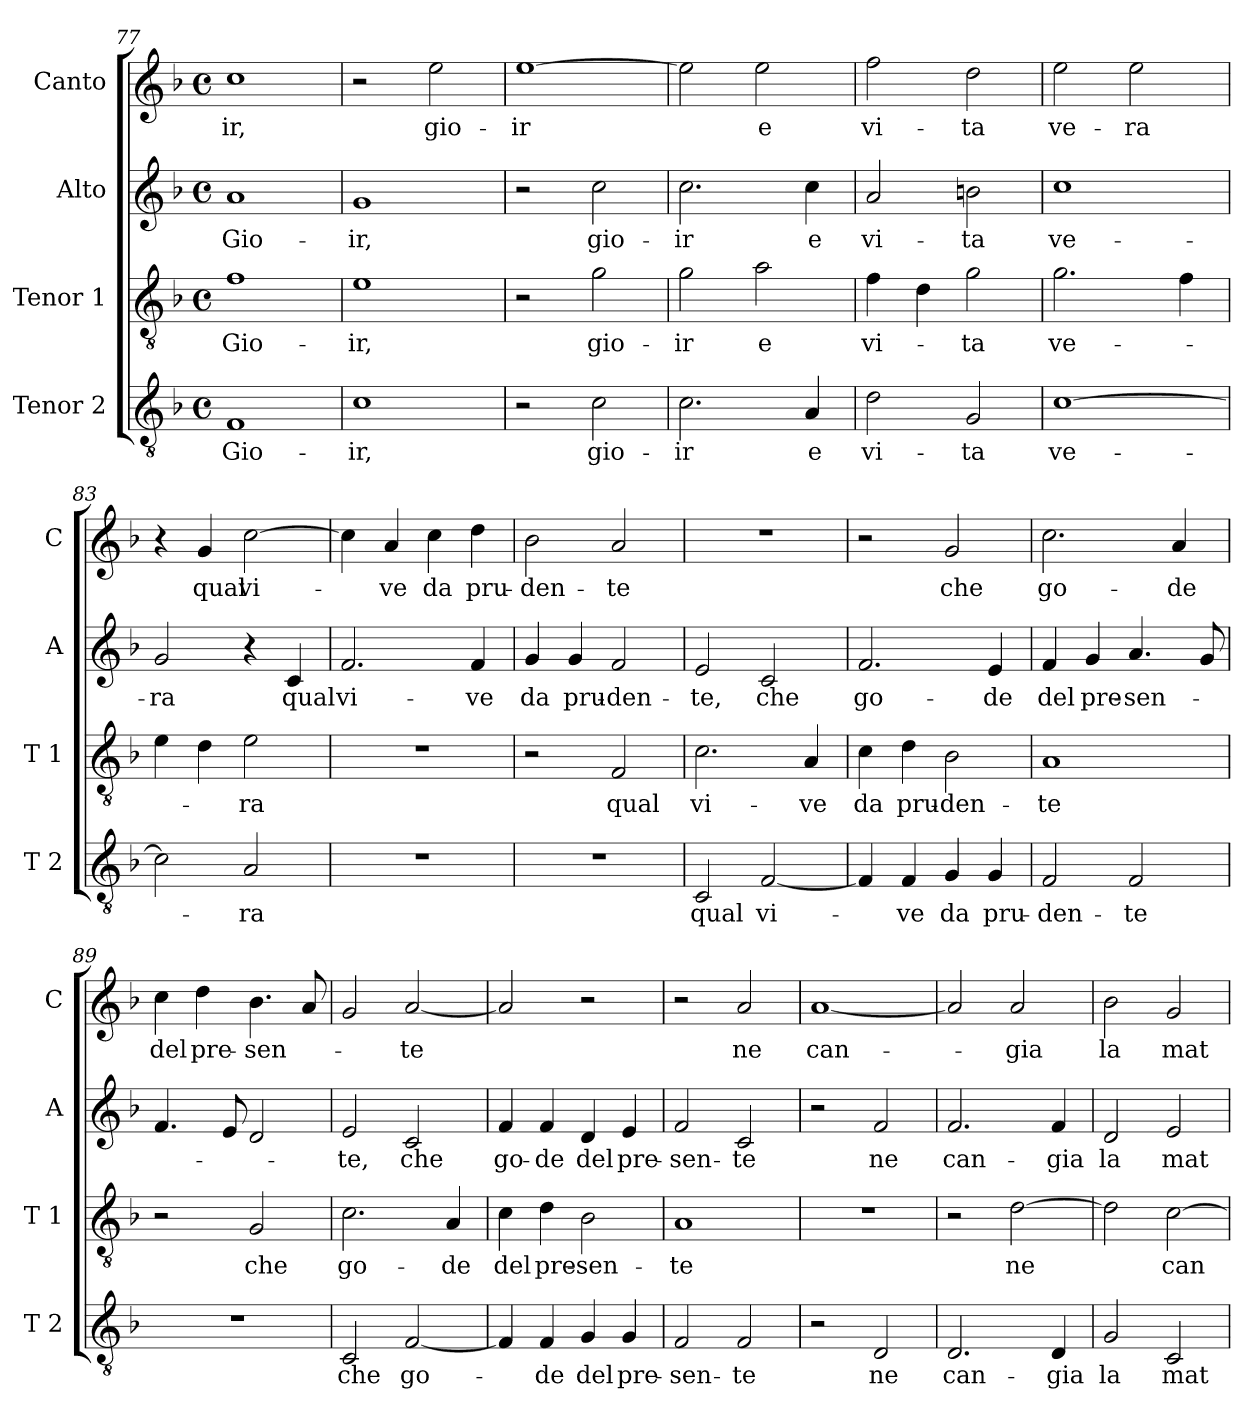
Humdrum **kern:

**kern	**text	**kern	**text	**kern	**text	**kern	**text
*part4	*part4	*part3	*part3	*part2	*part2	*part1	*part1
*staff4	*staff4	*staff3	*staff3	*staff2	*staff2	*staff1	*staff1
*I"Tenor 2	*	*I"Tenor 1	*	*I"Alto	*	*I"Canto	*
*I'T 2	*	*I'T 1	*	*I'A	*	*I'C	*
*clefGv2	*	*clefGv2	*	*clefG2	*	*clefG2	*
*k[b-]	*	*k[b-]	*	*k[b-]	*	*k[b-]	*
*F:	*	*F:	*	*F:	*	*F:	*
*M4/4	*	*M4/4	*	*M4/4	*	*M4/4	*
*met(c)	*	*met(c)	*	*met(c)	*	*met(c)	*
=77	=77	=77	=77	=77	=77	=77	=77
!	!LO:LY:b	!	!LO:LY:b	!	!LO:LY:b	!	!LO:LY:b
1F	Gio-	1f	Gio-	1a	Gio-	1cc	-ir,
=78	=78	=78	=78	=78	=78	=78	=78
!	!LO:LY:b	!	!LO:LY:b	!	!LO:LY:b	!	!
1c	-ir,	1e	-ir,	1g	-ir,	2r	.
!	!	!	!	!	!	!	!LO:LY:b
.	.	.	.	.	.	2ee\	gio-
=79	=79	=79	=79	=79	=79	=79	=79
!	!	!	!	!	!	!	!LO:LY:b
2r	.	2r	.	2r	.	[1ee	-ir
!	!LO:LY:b	!	!LO:LY:b	!	!LO:LY:b	!	!
2c\	gio-	2g\	gio-	2cc\	gio-	.	.
=80	=80	=80	=80	=80	=80	=80	=80
!	!LO:LY:b	!	!LO:LY:b	!	!LO:LY:b	!	!
2.c\	-ir	2g\	-ir	2.cc\	-ir	2ee\]	.
!	!	!	!LO:LY:b	!	!	!	!LO:LY:b
.	.	2a\	e	.	.	2ee\	e
!	!LO:LY:b	!	!	!	!LO:LY:b	!	!
4A/	e	.	.	4cc\	e	.	.
=81	=81	=81	=81	=81	=81	=81	=81
!	!LO:LY:b	!	!LO:LY:b	!	!LO:LY:b	!	!LO:LY:b
2d\	vi-	4f\	vi-	2a/	vi-	2ff\	vi-
.	.	4d\	.	.	.	.	.
!	!LO:LY:b	!	!LO:LY:b	!	!LO:LY:b	!	!LO:LY:b
2G/	-ta	2g\	-ta	2bn\	-ta	2dd\	-ta
=82	=82	=82	=82	=82	=82	=82	=82
!	!LO:LY:b	!	!LO:LY:b	!	!LO:LY:b	!	!LO:LY:b
[1c	ve-	2.g\	ve-	1cc	ve-	2ee\	ve-
!	!	!	!	!	!	!	!LO:LY:b
.	.	.	.	.	.	2ee\	-ra
.	.	4f\	.	.	.	.	.
!!LO:LB:g=z
=83	=83	=83	=83	=83	=83	=83	=83
!	!	!	!	!	!LO:LY:b	!	!
2c\]	.	4e\	.	2g/	-ra	4r	.
!	!	!	!	!	!	!	!LO:LY:b
.	.	4d\	.	.	.	4g/	qual
!	!LO:LY:b	!	!LO:LY:b	!	!	!	!LO:LY:b
2A/	-ra	2e\	-ra	4r	.	[2cc\	vi-
!	!	!	!	!	!LO:LY:b	!	!
.	.	.	.	4c/	qual	.	.
=84	=84	=84	=84	=84	=84	=84	=84
!	!	!	!	!	!LO:LY:b	!	!
1r	.	1r	.	2.f/	vi-	4cc\]	.
!	!	!	!	!	!	!	!LO:LY:b
.	.	.	.	.	.	4a/	-ve
!	!	!	!	!	!	!	!LO:LY:b
.	.	.	.	.	.	4cc\	da
!	!	!	!	!	!LO:LY:b	!	!LO:LY:b
.	.	.	.	4f/	-ve	4dd\	pru-
=85	=85	=85	=85	=85	=85	=85	=85
!	!	!	!	!	!LO:LY:b	!	!LO:LY:b
1r	.	2r	.	4g/	da	2b-\	-den-
!	!	!	!	!	!LO:LY:b	!	!
.	.	.	.	4g/	pru-	.	.
!	!	!	!LO:LY:b	!	!LO:LY:b	!	!LO:LY:b
.	.	2F/	qual	2f/	-den-	2a/	-te
=86	=86	=86	=86	=86	=86	=86	=86
!	!LO:LY:b	!	!LO:LY:b	!	!LO:LY:b	!	!
2C/	qual	2.c\	vi-	2e/	-te,	1r	.
!	!LO:LY:b	!	!	!	!LO:LY:b	!	!
[2F/	vi-	.	.	2c/	che	.	.
!	!	!	!LO:LY:b	!	!	!	!
.	.	4A/	-ve	.	.	.	.
=87	=87	=87	=87	=87	=87	=87	=87
!	!	!	!LO:LY:b	!	!LO:LY:b	!	!
4F/]	.	4c\	da	2.f/	go-	2r	.
!	!LO:LY:b	!	!LO:LY:b	!	!	!	!
4F/	-ve	4d\	pru-	.	.	.	.
!	!LO:LY:b	!	!LO:LY:b	!	!	!	!LO:LY:b
4G/	da	2B-\	-den-	.	.	2g/	che
!	!LO:LY:b	!	!	!	!LO:LY:b	!	!
4G/	pru-	.	.	4e/	-de	.	.
=88	=88	=88	=88	=88	=88	=88	=88
!	!LO:LY:b	!	!LO:LY:b	!	!LO:LY:b	!	!LO:LY:b
2F/	-den-	1A	-te	4f/	del	2.cc\	go-
!	!	!	!	!	!LO:LY:b	!	!
.	.	.	.	4g/	pre-	.	.
!	!LO:LY:b	!	!	!	!LO:LY:b	!	!
2F/	-te	.	.	4.a/	-sen-	.	.
!	!	!	!	!	!	!	!LO:LY:b
.	.	.	.	.	.	4a/	-de
.	.	.	.	8g/	.	.	.
=89	=89	=89	=89	=89	=89	=89	=89
!	!	!	!	!	!	!	!LO:LY:b
1r	.	2r	.	4.f/	.	4cc\	del
!	!	!	!	!	!	!	!LO:LY:b
.	.	.	.	.	.	4dd\	pre-
.	.	.	.	8e/	.	.	.
!	!	!	!LO:LY:b	!	!	!	!LO:LY:b
.	.	2G/	che	2d/	.	4.b-\	-sen-
.	.	.	.	.	.	8a/	.
!!LO:PB:g=z
=90	=90	=90	=90	=90	=90	=90	=90
!	!LO:LY:b	!	!LO:LY:b	!	!LO:LY:b	!	!
2C/	che	2.c\	go-	2e/	-te,	2g/	.
!	!LO:LY:b	!	!	!	!LO:LY:b	!	!LO:LY:b
[2F/	go-	.	.	2c/	che	[2a/	-te
!	!	!	!LO:LY:b	!	!	!	!
.	.	4A/	-de	.	.	.	.
=91	=91	=91	=91	=91	=91	=91	=91
!	!	!	!LO:LY:b	!	!LO:LY:b	!	!
4F/]	.	4c\	del	4f/	go-	2a/]	.
!	!LO:LY:b	!	!LO:LY:b	!	!LO:LY:b	!	!
4F/	-de	4d\	pre-	4f/	-de	.	.
!	!LO:LY:b	!	!LO:LY:b	!	!LO:LY:b	!	!
4G/	del	2B-\	-sen-	4d/	del	2r	.
!	!LO:LY:b	!	!	!	!LO:LY:b	!	!
4G/	pre-	.	.	4e/	pre-	.	.
=92	=92	=92	=92	=92	=92	=92	=92
!	!LO:LY:b	!	!LO:LY:b	!	!LO:LY:b	!	!
2F/	-sen-	1A	-te	2f/	-sen-	2r	.
!	!LO:LY:b	!	!	!	!LO:LY:b	!	!LO:LY:b
2F/	-te	.	.	2c/	-te	2a/	ne
=93	=93	=93	=93	=93	=93	=93	=93
!	!	!	!	!	!	!	!LO:LY:b
2r	.	1r	.	2r	.	[1a	can-
!	!LO:LY:b	!	!	!	!LO:LY:b	!	!
2D/	ne	.	.	2f/	ne	.	.
=94	=94	=94	=94	=94	=94	=94	=94
!	!LO:LY:b	!	!	!	!LO:LY:b	!	!
2.D/	can-	2r	.	2.f/	can-	2a/]	.
!	!	!	!LO:LY:b	!	!	!	!LO:LY:b
.	.	[2d\	ne	.	.	2a/	-gia
!	!LO:LY:b	!	!	!	!LO:LY:b	!	!
4D/	-gia	.	.	4f/	-gia	.	.
=95	=95	=95	=95	=95	=95	=95	=95
!	!LO:LY:b	!	!	!	!LO:LY:b	!	!LO:LY:b
2G/	la	2d\]	.	2d/	la	2b-\	la
!	!LO:LY:b	!	!LO:LY:b	!	!LO:LY:b	!	!LO:LY:b
2C/	mat-	[2c\	can-	2e/	mat-	2g/	mat-
=	=	=	=	=	=	=	=
*-	*-	*-	*-	*-	*-	*-	*-
